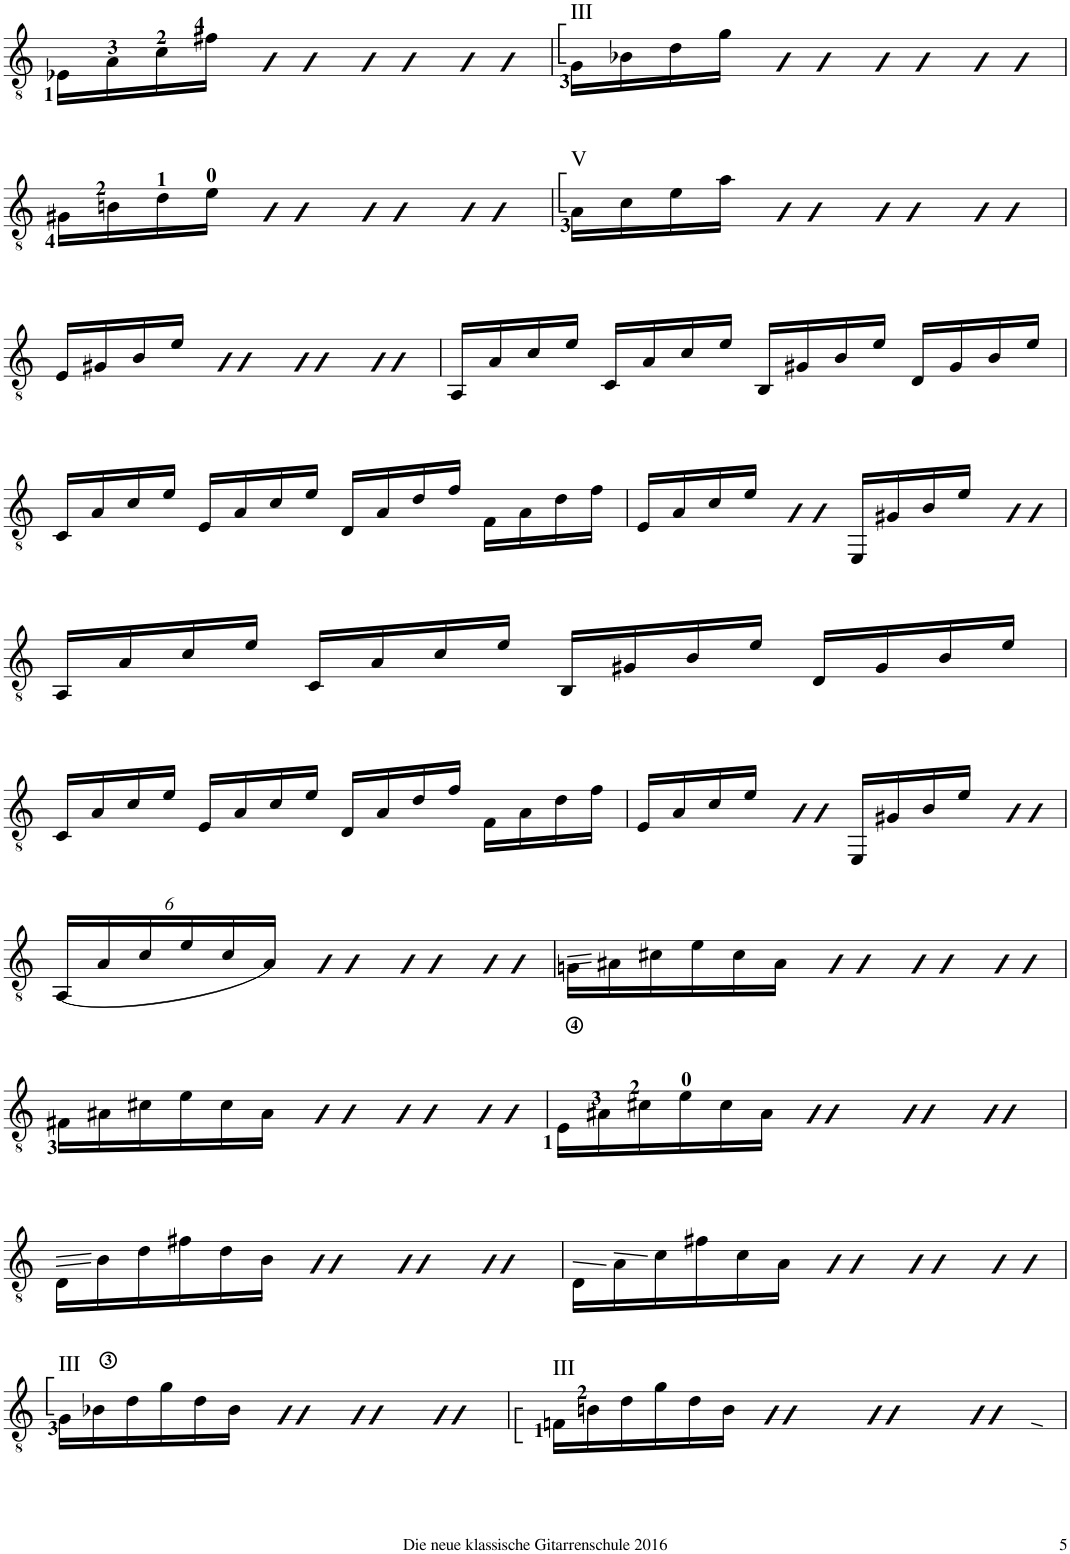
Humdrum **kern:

**kern
*part1
*staff1
*I"Klassische Gitarre
!!LO:PB:g=z
*clefGv2
*k[]
*M4/4
=64
16E-X\LL
16A\
16c\
16f#X\JJ
8AL
8AJ
8AL
8AJ
8AL
8AJ
=65
!LO:TX:a:t=III
16G\LL
16B-X\
16d\
16g\JJ
8AL
8AJ
8AL
8AJ
8AL
8AJ
!!LO:LB:g=z
=66
16G#X\LL
16Bn\
16d\
16e\JJ
8AL
8AJ
8AL
8AJ
8AL
8AJ
=67
!LO:TX:a:t=V
16A\LL
16c\
16e\
16a\JJ
8AL
8AJ
8AL
8AJ
8AL
8AJ
!!LO:LB:g=z
=68
16E/LL
16G#X/
16B/
16e/JJ
8AL
8AJ
8AL
8AJ
8AL
8AJ
=69
16AA/LL
16A/
16c/
16e/JJ
16C/LL
16A/
16c/
16e/JJ
16BB/LL
16G#X/
16B/
16e/JJ
16D/LL
16G#/
16B/
16e/JJ
!!LO:LB:g=z
=70
16C/LL
16A/
16c/
16e/JJ
16E/LL
16A/
16c/
16e/JJ
16D/LL
16A/
16d/
16f/JJ
16F\LL
16A\
16d\
16f\JJ
=71
16E/LL
16A/
16c/
16e/JJ
8AL
8AJ
16EE/LL
16G#X/
16B/
16e/JJ
8AL
8AJ
!!LO:LB:g=z
=72
16AA/LL
16A/
16c/
16e/JJ
16C/LL
16A/
16c/
16e/JJ
16BB/LL
16G#X/
16B/
16e/JJ
16D/LL
16G#/
16B/
16e/JJ
!!LO:LB:g=z
=73
16C/LL
16A/
16c/
16e/JJ
16E/LL
16A/
16c/
16e/JJ
16D/LL
16A/
16d/
16f/JJ
16F\LL
16A\
16d\
16f\JJ
=74
16E/LL
16A/
16c/
16e/JJ
8AL
8AJ
16EE/LL
16G#X/
16B/
16e/JJ
8AL
8AJ
!!LO:LB:g=z
=75
*Xbrackettup
(24AA/LL
24A/
24c/
24e/
24c/
24A/JJ)
8AL
8AJ
8AL
8AJ
8AL
8AJ
=76
(24Gn<\LL
24A#X\
24c#X\
24e\
24c#\
24A#\JJ)
8A#L
8A#J
8A#L
8A#J
8A#L
8A#J
!!LO:LB:g=z
=77
(24F#X\LL
24A#X\
24c#X\
24e\
24c#\
24A#\JJ)
8A#L
8A#J
8A#L
8A#J
8A#L
8A#J
=78
(24E\LL
24A#X\
24c#X\
24e\
24c#\
24A#\JJ)
8A#L
8A#J
8A#L
8A#J
8A#L
8A#J
!!LO:LB:g=z
=79
(24D\LL
24B<\
24d\
24f#X\
24d\
24B\JJ)
8AL
8AJ
8AL
8AJ
8AL
8AJ
=80
(24D\LL
24A\
24c\
24f#X\
24c\
24A\JJ)
8AL
8AJ
8AL
8AJ
8AL
8AJ
!!LO:LB:g=z
=81
!LO:TX:a:t=III
(24G\LL
24B-X\
24d\
24g\
24d\
24B-\JJ)
8AL
8AJ
8AL
8AJ
8AL
8AJ
=82
!LO:TX:a:t=III
(24Fn\LL
24Bn\
24d\
24g\
24d\
24B\JJ)
8AL
8AJ
8AL
8AJ
8AL
8AJ
=
*-
